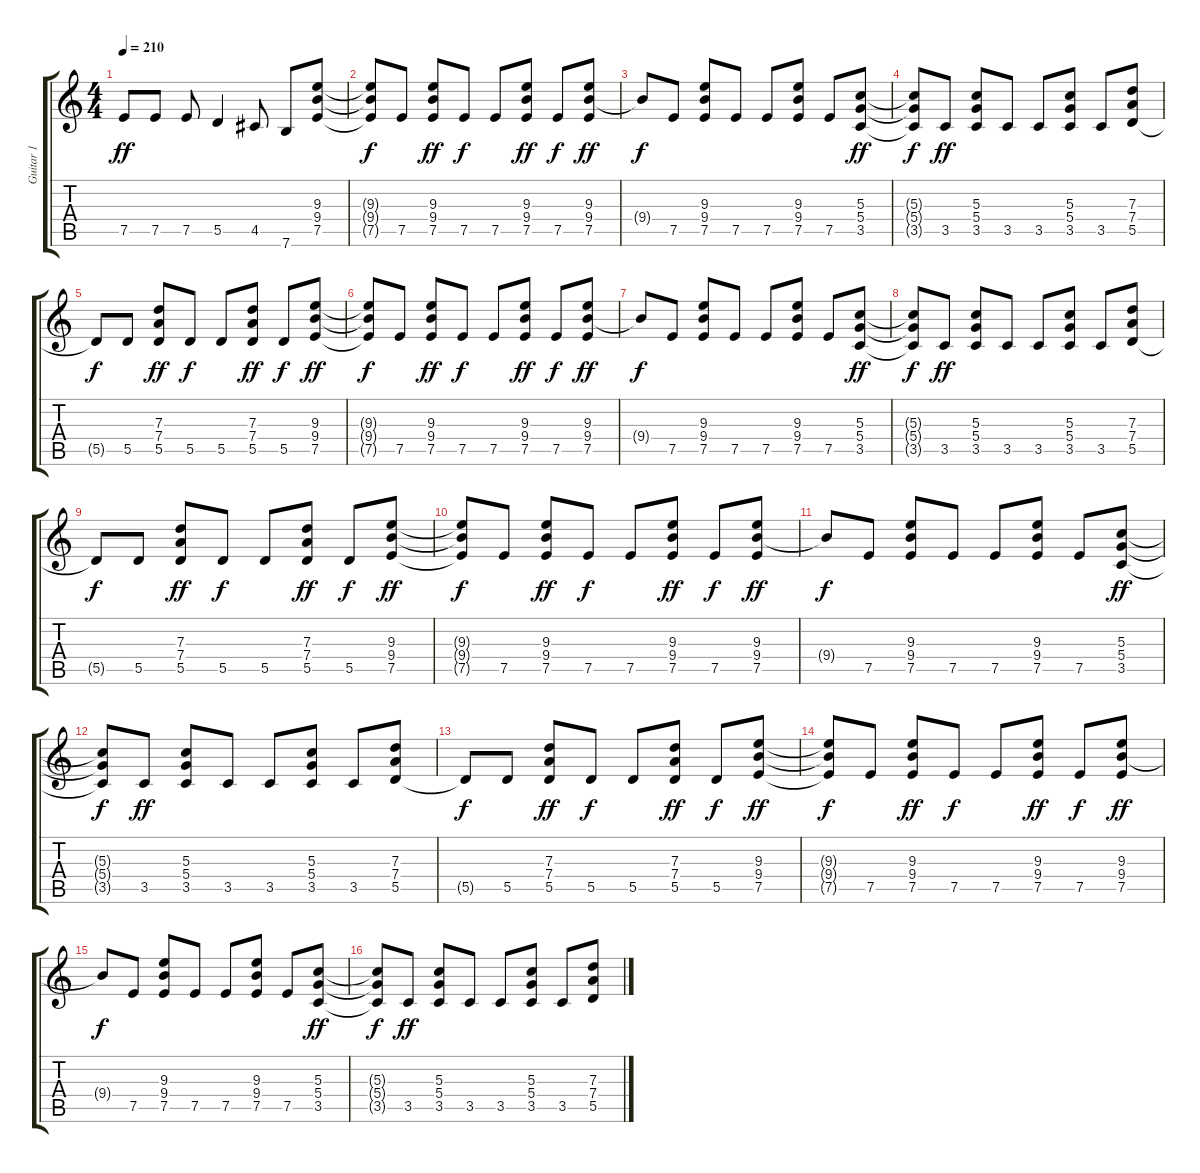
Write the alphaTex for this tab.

\track ("Guitar 1" "Guitar 1") {instrument overdrivenguitar}
\staff {score tabs}
\tuning (E4 B3 G3 D3 A2 E2) {hide}
\ts (4 4)
\tempo 210
\clef g2
\ks c
7.5.8{dy ff} 7.5.8 7.5.8 5.5.4 4.5.8 7.6.8 (9.3 9.4 7.5).8 |
(9.3{t} 9.4{t} 7.5{t}).8{dy f} 7.5.8 (9.3 9.4 7.5).8{dy ff} 7.5.8{dy f} 7.5.8 (9.3 9.4 7.5).8{dy ff} 7.5.8{dy f} (9.3 9.4 7.5).8{dy ff} |
9.4{t}.8{dy f} 7.5.8 (9.3 9.4 7.5).8 7.5.8 7.5.8 (9.3 9.4 7.5).8 7.5.8 (5.3 5.4 3.5).8{dy ff} |
(5.3{t} 5.4{t} 3.5{t}).8{dy f} 3.5.8{dy ff} (5.3 5.4 3.5).8 3.5.8 3.5.8 (5.3 5.4 3.5).8 3.5.8 (7.3 7.4 5.5).8 |
5.5{t}.8{dy f} 5.5.8 (7.3 7.4 5.5).8{dy ff} 5.5.8{dy f} 5.5.8 (7.3 7.4 5.5).8{dy ff} 5.5.8{dy f} (9.3 9.4 7.5).8{dy ff} |
(9.3{t} 9.4{t} 7.5{t}).8{dy f} 7.5.8 (9.3 9.4 7.5).8{dy ff} 7.5.8{dy f} 7.5.8 (9.3 9.4 7.5).8{dy ff} 7.5.8{dy f} (9.3 9.4 7.5).8{dy ff} |
9.4{t}.8{dy f} 7.5.8 (9.3 9.4 7.5).8 7.5.8 7.5.8 (9.3 9.4 7.5).8 7.5.8 (5.3 5.4 3.5).8{dy ff} |
(5.3{t} 5.4{t} 3.5{t}).8{dy f} 3.5.8{dy ff} (5.3 5.4 3.5).8 3.5.8 3.5.8 (5.3 5.4 3.5).8 3.5.8 (7.3 7.4 5.5).8 |
5.5{t}.8{dy f} 5.5.8 (7.3 7.4 5.5).8{dy ff} 5.5.8{dy f} 5.5.8 (7.3 7.4 5.5).8{dy ff} 5.5.8{dy f} (9.3 9.4 7.5).8{dy ff} |
(9.3{t} 9.4{t} 7.5{t}).8{dy f} 7.5.8 (9.3 9.4 7.5).8{dy ff} 7.5.8{dy f} 7.5.8 (9.3 9.4 7.5).8{dy ff} 7.5.8{dy f} (9.3 9.4 7.5).8{dy ff} |
9.4{t}.8{dy f} 7.5.8 (9.3 9.4 7.5).8 7.5.8 7.5.8 (9.3 9.4 7.5).8 7.5.8 (5.3 5.4 3.5).8{dy ff} |
(5.3{t} 5.4{t} 3.5{t}).8{dy f} 3.5.8{dy ff} (5.3 5.4 3.5).8 3.5.8 3.5.8 (5.3 5.4 3.5).8 3.5.8 (7.3 7.4 5.5).8 |
5.5{t}.8{dy f} 5.5.8 (7.3 7.4 5.5).8{dy ff} 5.5.8{dy f} 5.5.8 (7.3 7.4 5.5).8{dy ff} 5.5.8{dy f} (9.3 9.4 7.5).8{dy ff} |
(9.3{t} 9.4{t} 7.5{t}).8{dy f} 7.5.8 (9.3 9.4 7.5).8{dy ff} 7.5.8{dy f} 7.5.8 (9.3 9.4 7.5).8{dy ff} 7.5.8{dy f} (9.3 9.4 7.5).8{dy ff} |
9.4{t}.8{dy f} 7.5.8 (9.3 9.4 7.5).8 7.5.8 7.5.8 (9.3 9.4 7.5).8 7.5.8 (5.3 5.4 3.5).8{dy ff} |
(5.3{t} 5.4{t} 3.5{t}).8{dy f} 3.5.8{dy ff} (5.3 5.4 3.5).8 3.5.8 3.5.8 (5.3 5.4 3.5).8 3.5.8 (7.3 7.4 5.5).8
